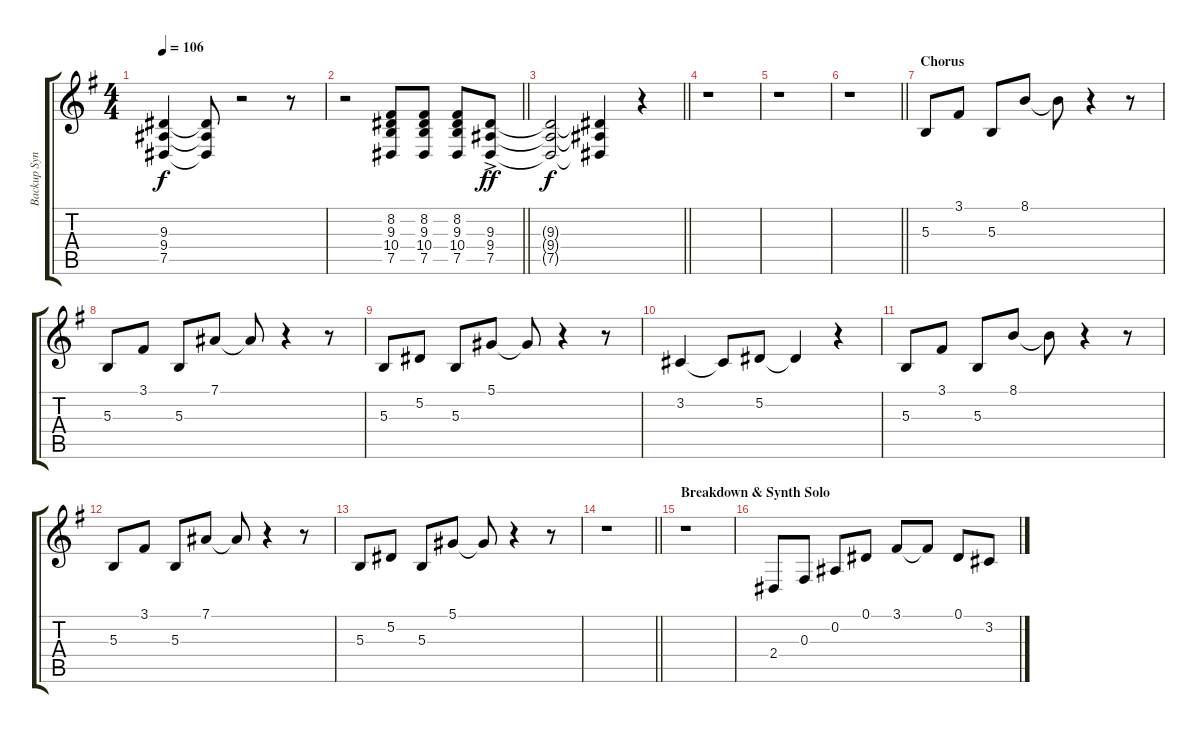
\track ("Backup Synth" "Backup Syn") {instrument fx4atmosphere}
\staff {score tabs}
\tuning (Eb4 Bb3 Gb3 Db3 Ab2 Eb2) {hide}
\ts (4 4)
\tempo 106
\clef g2
\ks g
(9.3{t} 9.4{t} 7.5{t}).4{dy f} (9.3{t} 9.4{t} 7.5{t}).8 r.2 r.8 |
\barLineRight lightlight
r.2 (8.2 9.3 10.4 7.5).8 (8.2 9.3 10.4 7.5).8 (8.2 9.3 10.4 7.5).8 (9.3{ac} 9.4{ac} 7.5{ac}).8{dy ff} |
\barLineRight lightlight
(9.3{t} 9.4{t} 7.5{t}).2{dy f} (9.3{t} 9.4{t} 7.5{t}).4 r.4 |
r.1 |
r.1 |
\barLineRight lightlight
r.1 |
\section ("" "Chorus")
5.3.8{instrument lead2sawtooth} 3.1.8 5.3.8 8.1.8 8.1{t}.8 r.4 r.8 |
5.3.8 3.1.8 5.3.8 7.1.8 7.1{t}.8 r.4 r.8 |
5.3.8 5.2.8 5.3.8 5.1.8 5.1{t}.8 r.4 r.8 |
3.2.4 3.2{t}.8 5.2.8 5.2{t}.4 r.4 |
5.3.8 3.1.8 5.3.8 8.1.8 8.1{t}.8 r.4 r.8 |
5.3.8 3.1.8 5.3.8 7.1.8 7.1{t}.8 r.4 r.8 |
5.3.8 5.2.8 5.3.8 5.1.8 5.1{t}.8 r.4 r.8 |
\barLineRight lightlight
r.1 |
\section ("" "Breakdown & Synth Solo")
r.1 |
2.4.8{instrument fx4atmosphere} 0.3.8 0.2.8 0.1.8 3.1.8 3.1{t}.8 0.1.8 3.2.8
